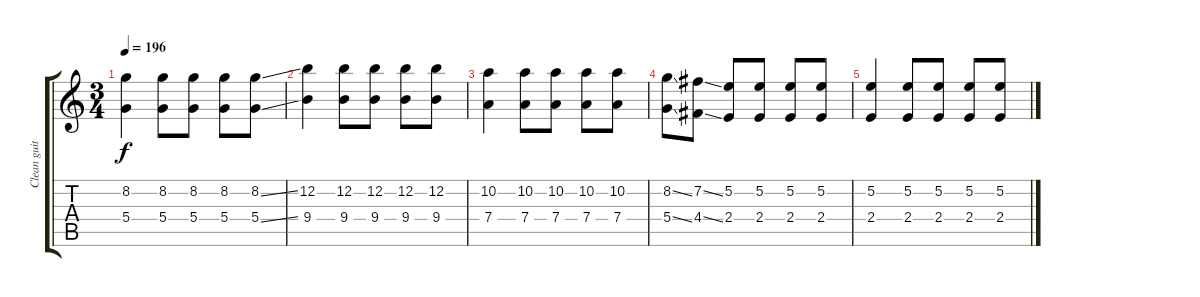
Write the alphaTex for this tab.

\track ("Clean guitar" "Clean guit") {instrument acousticguitarsteel}
\staff {score tabs}
\tuning (E4 B3 G3 D3 A2 E2) {hide}
\ts (3 4)
\tempo 196
\clef g2
\ks c
(8.2 5.4).4{dy f} (8.2 5.4).8 (8.2 5.4).8 (8.2 5.4).8 (8.2{ss} 5.4{ss}).8 |
(12.2 9.4).4 (12.2 9.4).8 (12.2 9.4).8 (12.2 9.4).8 (12.2 9.4).8 |
(10.2 7.4).4 (10.2 7.4).8 (10.2 7.4).8 (10.2 7.4).8 (10.2 7.4).8 |
(8.2{ss} 5.4{ss}).8{instrument overdrivenguitar} (7.2{ss} 4.4{ss}).8 (5.2 2.4).8 (5.2 2.4).8 (5.2 2.4).8 (5.2 2.4).8 |
(5.2 2.4).4 (5.2 2.4).8 (5.2 2.4).8 (5.2 2.4).8 (5.2 2.4).8
